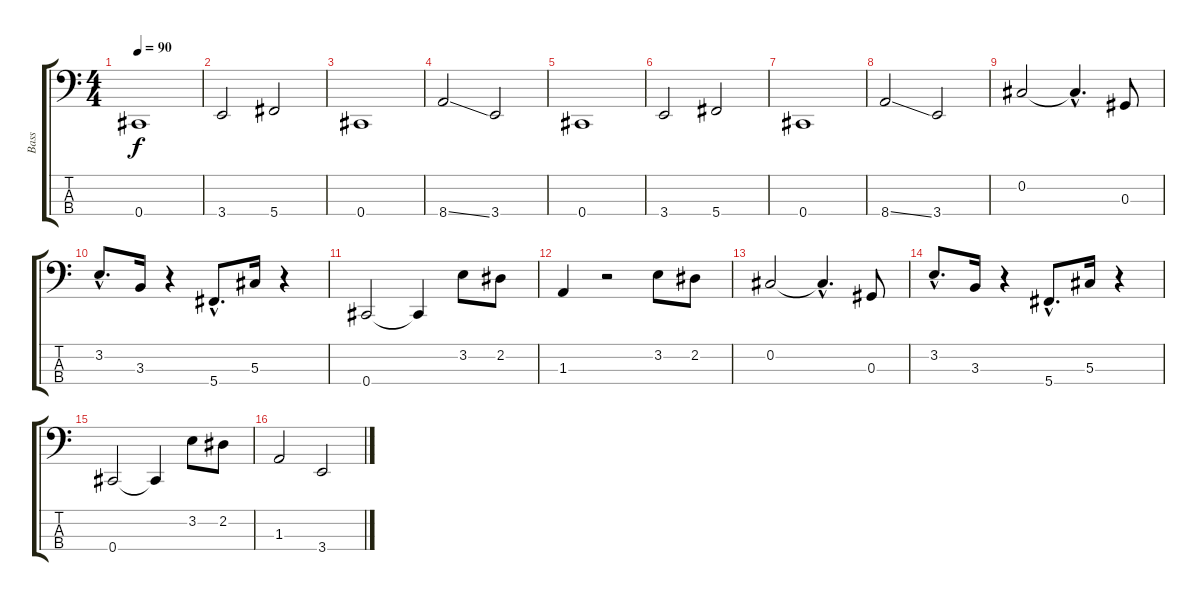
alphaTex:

\track ("Bass" "Bass") {instrument electricbassfinger}
\staff {score tabs}
\tuning (Gb2 Db2 Ab1 Db1) {hide}
\ts (4 4)
\tempo 90
\clef f4
\ks c
0.4.1{dy f} |
3.4.2 5.4.2 |
0.4.1 |
8.4{ss}.2 3.4.2 |
0.4.1 |
3.4.2 5.4.2 |
0.4.1 |
8.4{ss}.2 3.4.2 |
0.2.2 0.2{hac t}.4{d} 0.3.8 |
3.2{hac}.8{d} 3.3.16 r.4 5.4{hac}.8{d} 5.3.16 r.4 |
0.4.2 0.4{t}.4 3.2.8 2.2.8 |
1.3.4 r.2 3.2.8 2.2.8 |
0.2.2 0.2{hac t}.4{d} 0.3.8 |
3.2{hac}.8{d} 3.3.16 r.4 5.4{hac}.8{d} 5.3.16 r.4 |
0.4.2 0.4{t}.4 3.2.8 2.2.8 |
1.3.2 3.4.2
